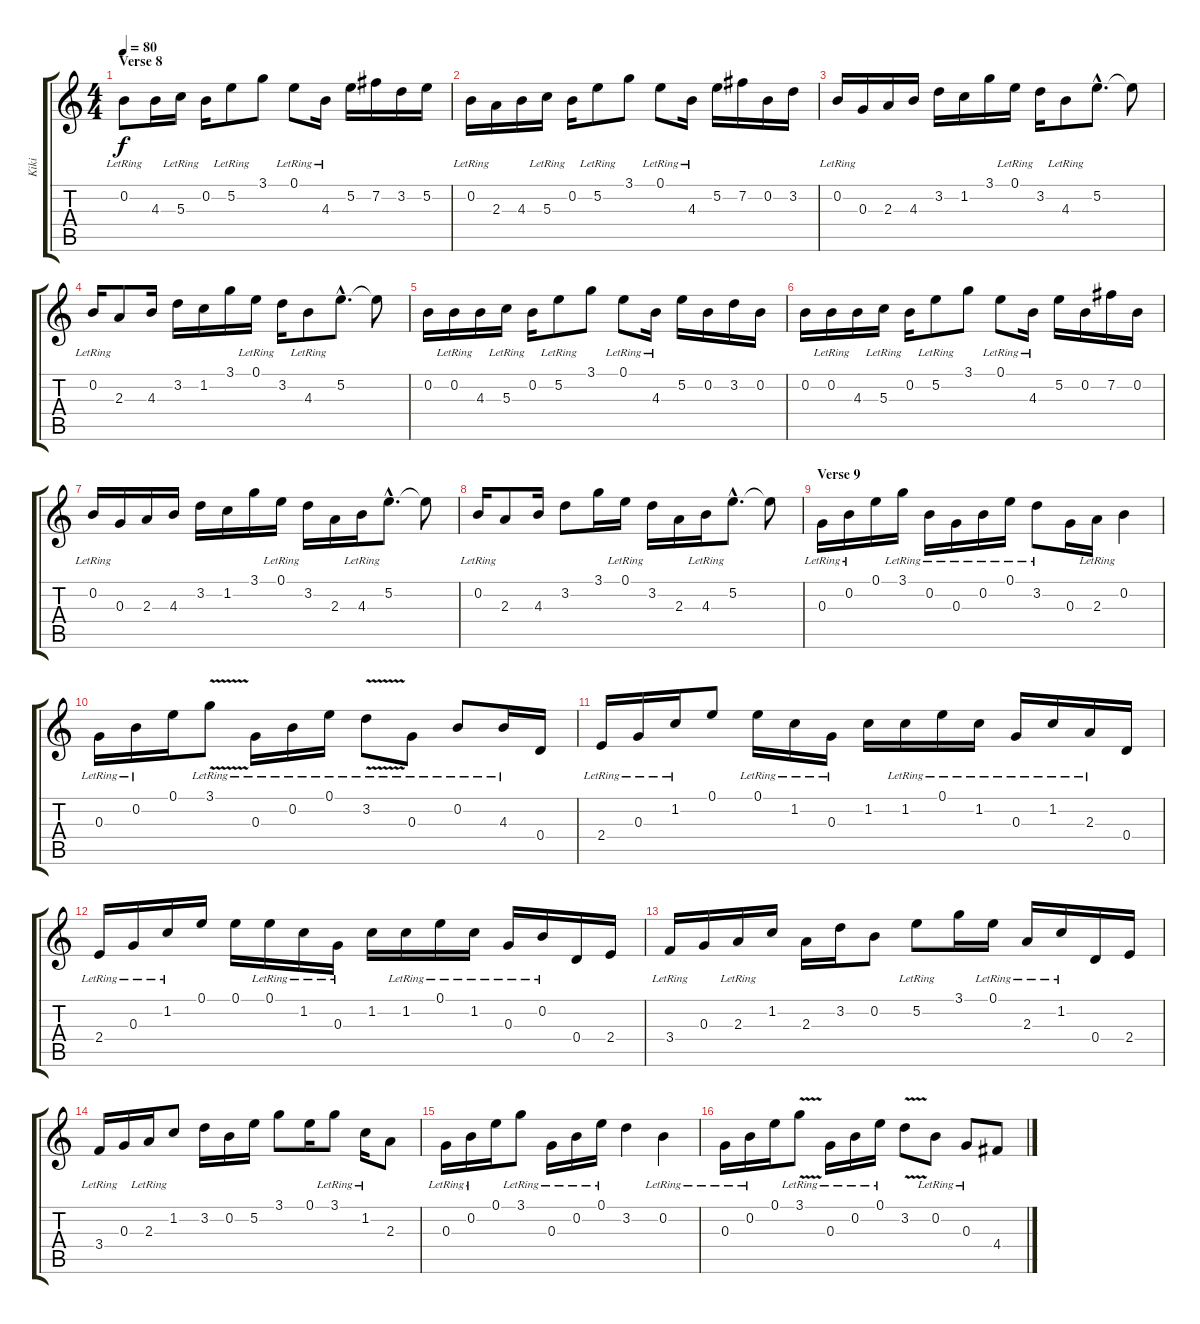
\track ("Kiki" "Kiki") {instrument acousticguitarsteel}
\staff {score tabs}
\tuning (E4 B3 G3 D3 A2 E2) {hide}
\ts (4 4)
\section ("" "Verse 8")
\tempo 80
\clef g2
\ks c
0.2{lr}.8{dy f} 4.3.16 5.3{lr}.16 0.2.16 5.2{lr}.8 3.1.8 0.1{lr}.8 4.3{lr}.16 5.2.16 7.2.16 3.2.16 5.2.16 |
0.2{lr}.16 2.3.16 4.3.16 5.3{lr}.16 0.2.16 5.2{lr}.8 3.1.8 0.1{lr}.8 4.3{lr}.16 5.2.16 7.2.16 0.2.16 3.2.16 |
0.2{lr}.16 0.3.16 2.3.16 4.3.16 3.2.16 1.2.16 3.1.16 0.1{lr}.16 3.2.16 4.3{lr}.8 5.2{hac}.8{d} 5.2{t}.8 |
0.2{lr}.16 2.3.8 4.3.16 3.2.16 1.2.16 3.1.16 0.1{lr}.16 3.2.16 4.3{lr}.8 5.2{hac}.8{d} 5.2{t}.8 |
0.2.16 0.2{lr}.16 4.3.16 5.3{lr}.16 0.2.16 5.2{lr}.8 3.1.8 0.1{lr}.8 4.3{lr}.16 5.2.16 0.2.16 3.2.16 0.2.16 |
0.2.16 0.2{lr}.16 4.3.16 5.3{lr}.16 0.2.16 5.2{lr}.8 3.1.8 0.1{lr}.8 4.3{lr}.16 5.2.16 0.2.16 7.2.16 0.2.16 |
0.2{lr}.16 0.3.16 2.3.16 4.3.16 3.2.16 1.2.16 3.1.16 0.1{lr}.16 3.2.16 2.3.16 4.3{lr}.16 5.2{hac}.8{d} 5.2{t}.8 |
0.2{lr}.16 2.3.8 4.3.16 3.2.8 3.1.16 0.1{lr}.16 3.2.16 2.3.16 4.3{lr}.16 5.2{hac}.8{d} 5.2{t}.8 |
\section ("" "Verse 9")
0.3{lr}.16 0.2{lr}.16 0.1.16 3.1{lr}.16 0.2{lr}.16 0.3{lr}.16 0.2{lr}.16 0.1{lr}.16 3.2{lr}.8 0.3.16 2.3{lr}.16 0.2.4 |
0.3{lr}.16 0.2{lr}.16 0.1.16 3.1{v lr}.8 0.3{lr}.16 0.2{lr}.16 0.1{lr}.16 3.2{v lr}.8 0.3{lr}.8 0.2{lr}.8 4.3{lr}.16 0.4.16 |
2.4{lr}.16 0.3{lr}.16 1.2{lr}.16 0.1.8 0.1{lr}.16 1.2{lr}.16 0.3{lr}.16 1.2.16 1.2{lr}.16 0.1{lr}.16 1.2{lr}.16 0.3{lr}.16 1.2{lr}.16 2.3{lr}.16 0.4.16 |
2.4{lr}.16 0.3{lr}.16 1.2{lr}.16 0.1.16 0.1.16 0.1{lr}.16 1.2{lr}.16 0.3{lr}.16 1.2.16 1.2{lr}.16 0.1{lr}.16 1.2{lr}.16 0.3{lr}.16 0.2{lr}.16 0.4.16 2.4.16 |
3.4{lr}.16 0.3.16 2.3{lr}.16 1.2.16 2.3.16 3.2.16 0.2.8 5.2{lr}.8 3.1.16 0.1{lr}.16 2.3{lr}.16 1.2{lr}.16 0.4.16 2.4.16 |
3.4{lr}.16 0.3.16 2.3{lr}.16 1.2.8 3.2.16 0.2.16 5.2.16 3.1.8 0.1.16 3.1{lr}.8 1.2{lr}.16 2.3.8 |
0.3{lr}.16 0.2{lr}.16 0.1.16 3.1{lr}.8 0.3{lr}.16 0.2{lr}.16 0.1{lr}.16 3.2.4 0.2{lr}.4 |
0.3{lr}.16 0.2{lr}.16 0.1.16 3.1{v lr}.8 0.3{lr}.16 0.2{lr}.16 0.1{lr}.16 3.2{v}.8 0.2{lr}.8 0.3{lr}.8 4.4.8
